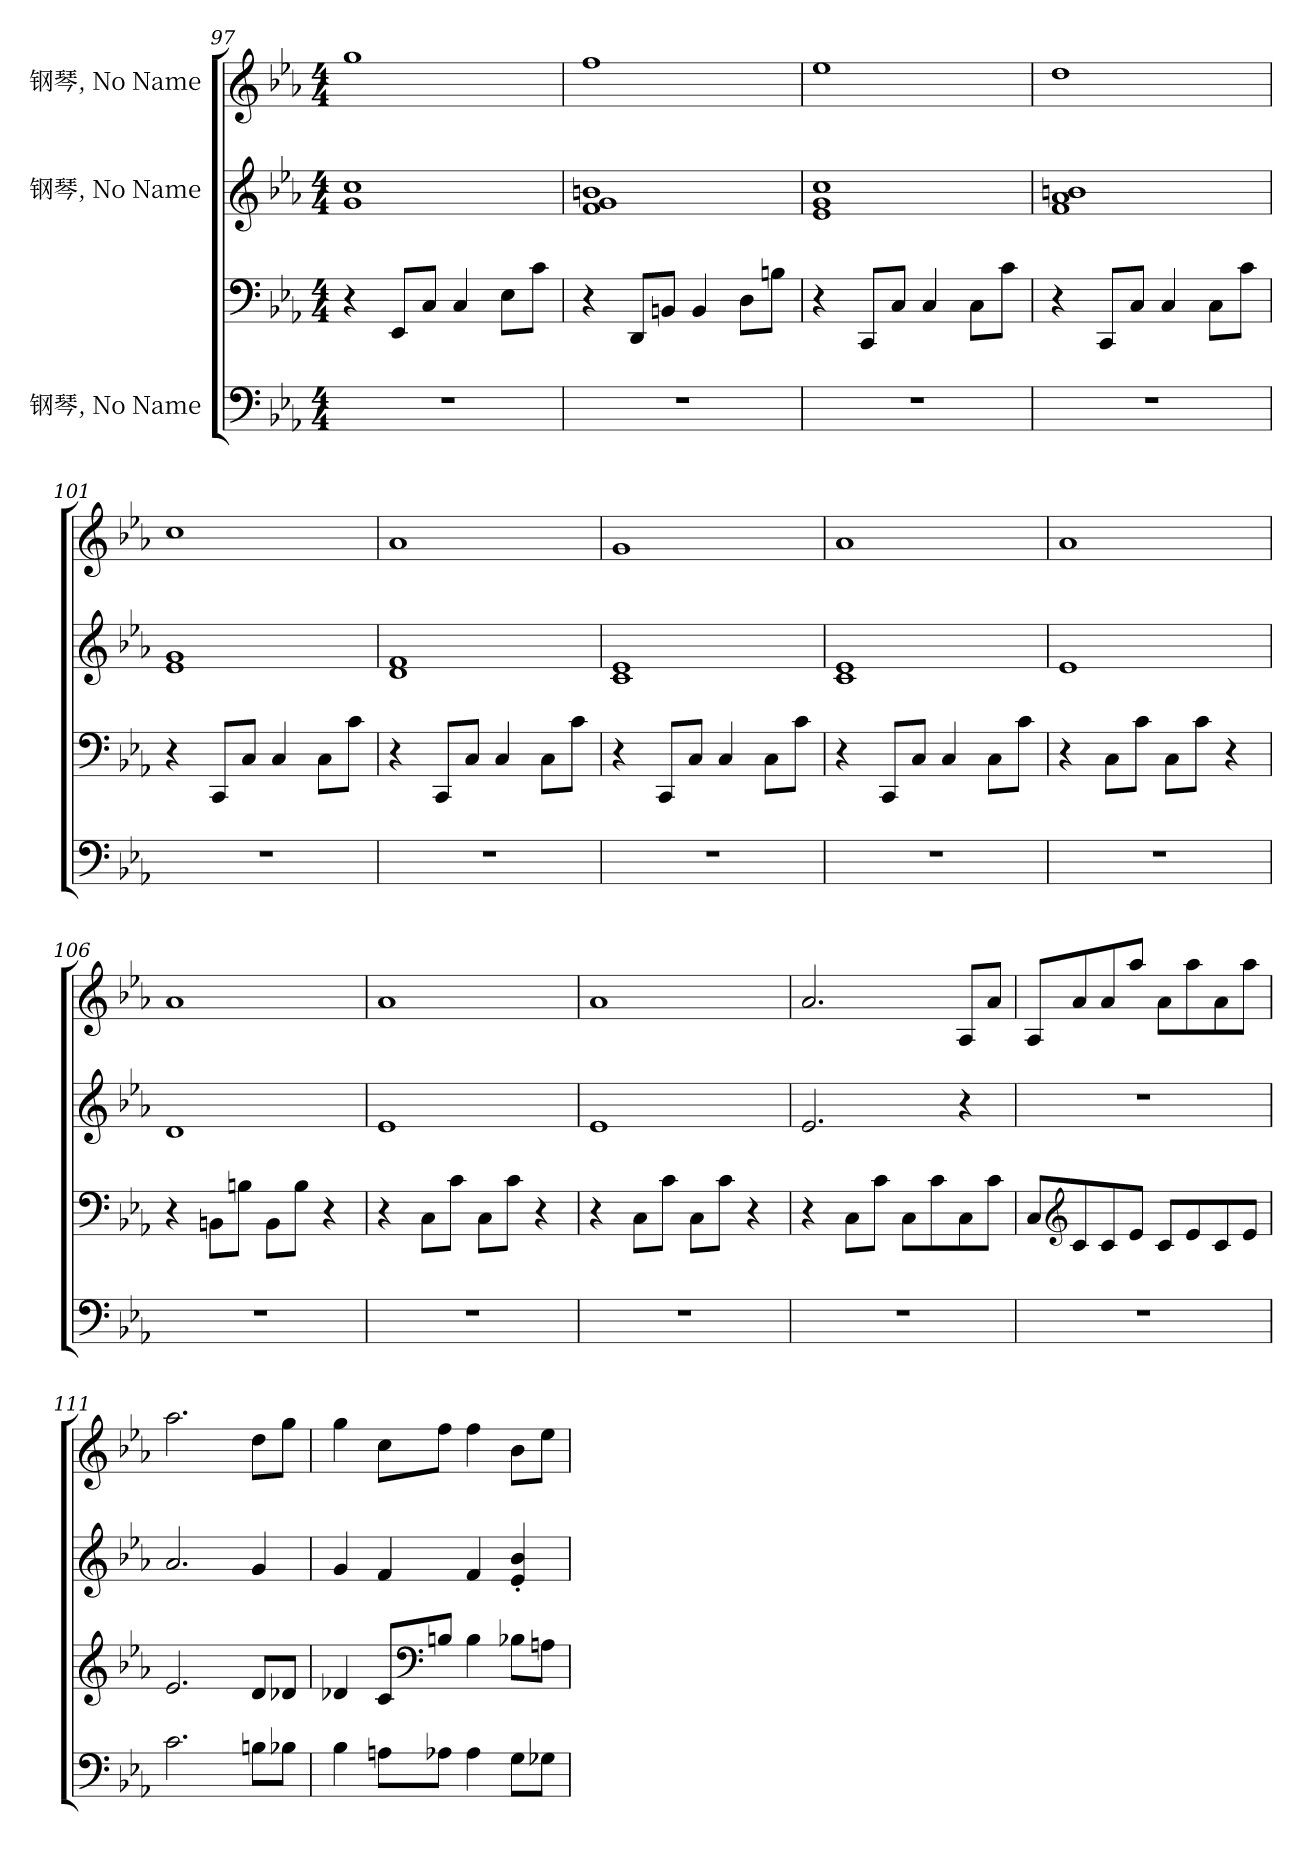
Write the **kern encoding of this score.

**kern	**kern	**kern	**kern
*part3	*part3	*part2	*part1
*staff4	*staff3	*staff2	*staff1
*I"钢琴, No Name	*	*I"钢琴, No Name	*I"钢琴, No Name
*clefF4	*clefF4	*clefG2	*clefG2
*k[b-e-a-]	*k[b-e-a-]	*k[b-e-a-]	*k[b-e-a-]
*M4/4	*M4/4	*M4/4	*M4/4
=97	=97	=97	=97
1r	4r	1g 1cc	1gg
.	8EE-/L	.	.
.	8C/J	.	.
.	4C/	.	.
.	8E-\L	.	.
.	8c\J	.	.
=98	=98	=98	=98
1r	4r	1f 1g 1bn	1ff
.	8DD/L	.	.
.	8BBn/J	.	.
.	4BB/	.	.
.	8D\L	.	.
.	8Bn\J	.	.
=99	=99	=99	=99
1r	4r	1e- 1g 1cc	1ee-
.	8CC/L	.	.
.	8C/J	.	.
.	4C/	.	.
.	8C\L	.	.
.	8c\J	.	.
!!LO:LB:g=z
=100	=100	=100	=100
1r	4r	1f 1a- 1bn	1dd
.	8CC/L	.	.
.	8C/J	.	.
.	4C/	.	.
.	8C\L	.	.
.	8c\J	.	.
=101	=101	=101	=101
1r	4r	1e- 1g	1cc
.	8CC/L	.	.
.	8C/J	.	.
.	4C/	.	.
.	8C\L	.	.
.	8c\J	.	.
=102	=102	=102	=102
1r	4r	1d 1f	1a-
.	8CC/L	.	.
.	8C/J	.	.
.	4C/	.	.
.	8C\L	.	.
.	8c\J	.	.
=103	=103	=103	=103
1r	4r	1c 1e-	1g
.	8CC/L	.	.
.	8C/J	.	.
.	4C/	.	.
.	8C\L	.	.
.	8c\J	.	.
=104	=104	=104	=104
1r	4r	1c 1e-	1a-
.	8CC/L	.	.
.	8C/J	.	.
.	4C/	.	.
.	8C\L	.	.
.	8c\J	.	.
=105	=105	=105	=105
1r	4r	1e-	1a-
.	8C\L	.	.
.	8c\J	.	.
.	8C\L	.	.
.	8c\J	.	.
.	4r	.	.
!!LO:LB:g=z
=106	=106	=106	=106
1r	4r	1d	1a-
.	8BBn\L	.	.
.	8Bn\J	.	.
.	8BB\L	.	.
.	8B\J	.	.
.	4r	.	.
=107	=107	=107	=107
1r	4r	1e-	1a-
.	8C\L	.	.
.	8c\J	.	.
.	8C\L	.	.
.	8c\J	.	.
.	4r	.	.
=108	=108	=108	=108
1r	4r	1e-	1a-
.	8C\L	.	.
.	8c\J	.	.
.	8C\L	.	.
.	8c\J	.	.
.	4r	.	.
=109	=109	=109	=109
*	*	*	*MM237
1r	4r	2.e-/	2.a-/
.	8C\L	.	.
.	8c\J	.	.
.	8C\L	.	.
.	8c\	.	.
.	8C\	4r	8A-/L
.	8c\J	.	8a-/J
=110	=110	=110	=110
1r	8C/L	1r	8A-/L
*	*clefG2	*	*
.	8c/	.	8a-/
.	8c/	.	8a-/
.	8e-/J	.	8aa-/J
.	8c/L	.	8a-\L
.	8e-/	.	8aa-\
.	8c/	.	8a-\
.	8e-/J	.	8aa-\J
!!LO:PB:g=z
=111	=111	=111	=111
*	*	*	*MM241
2.c\	2.e-/	2.a-/	2.aa-\
8Bn\L	8d/L	4g/	8dd\L
8B-X\J	8d-X/J	.	8gg\J
=112	=112	=112	=112
4B-\	4d-X/	4g/	4gg\
8An\L	8c/L	4f/	8cc\L
*	*clefF4	*	*
8A-X\J	8Bn/J	.	8ff\J
4A-\	4B\	4f/	4ff\
8G\L	8B-X\L	4e-/' 4b-/'	8b-\L
8G-X\J	8An\J	.	8ee-\J
=	=	=	=
*-	*-	*-	*-
